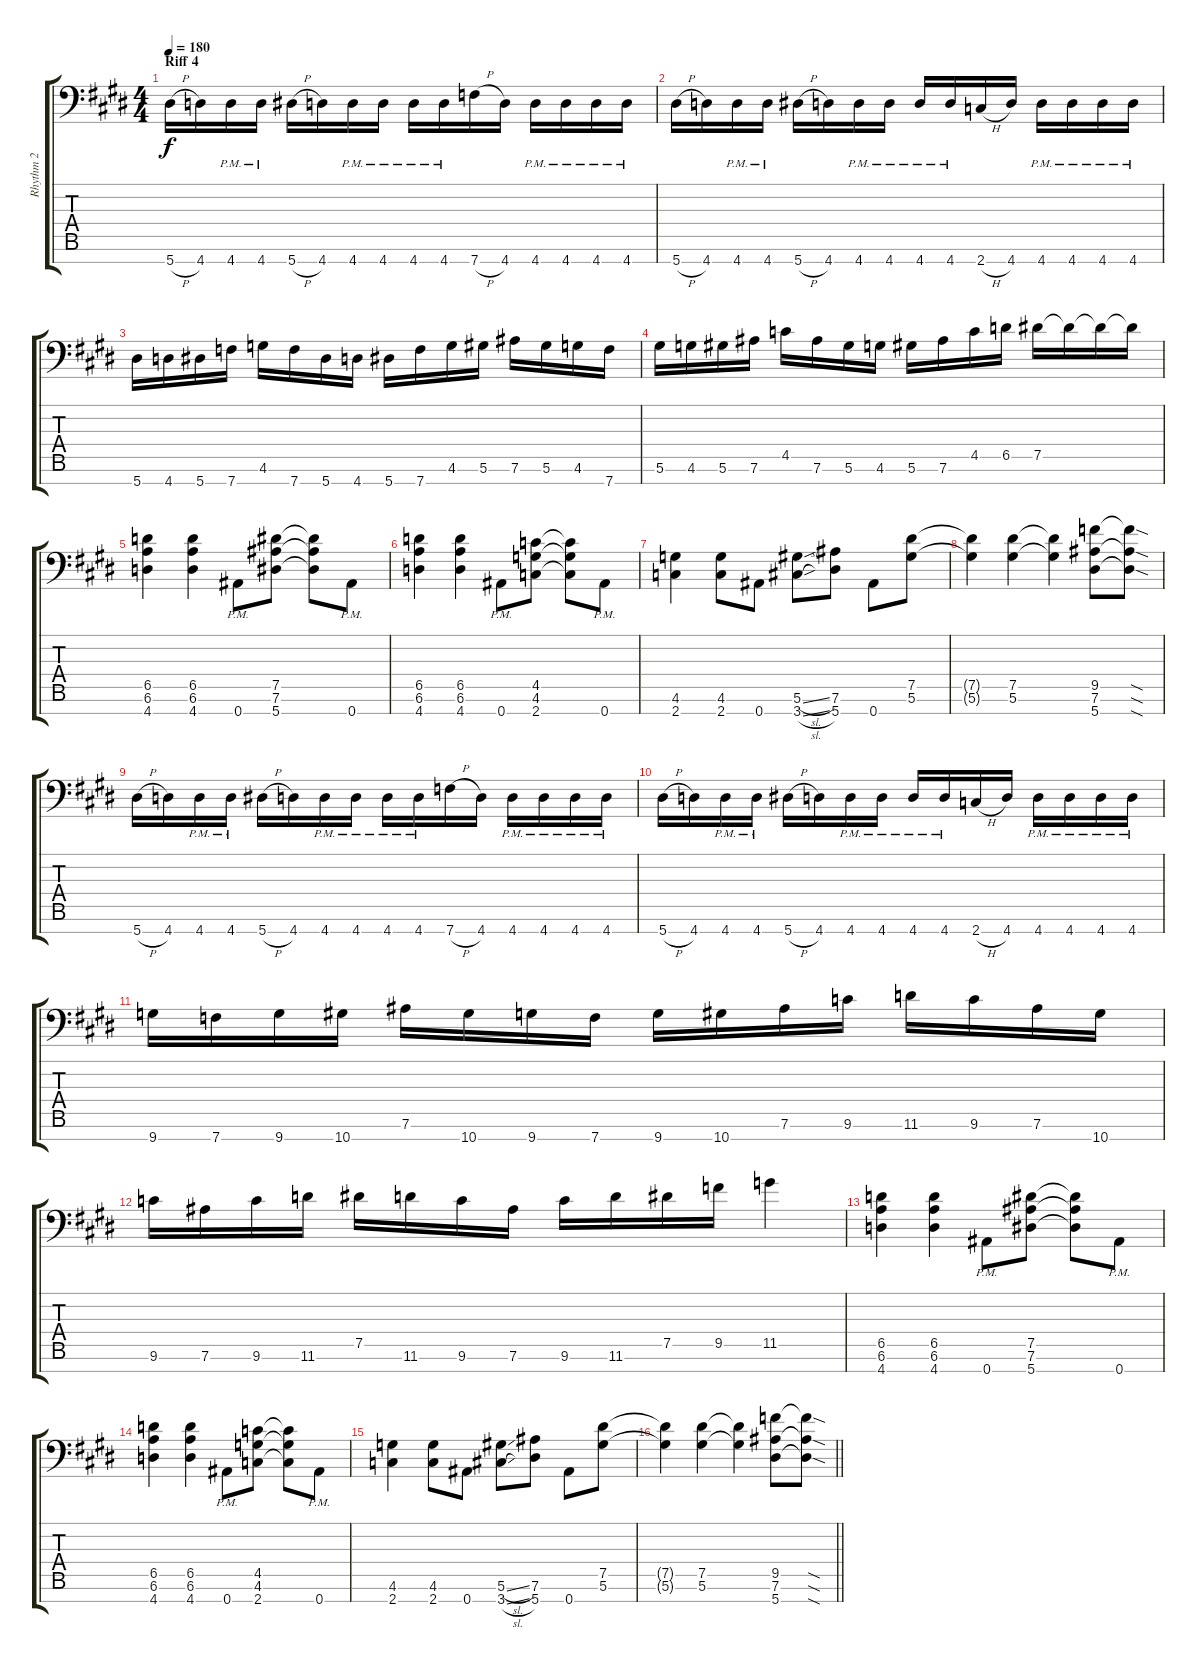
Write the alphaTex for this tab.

\track ("Rhythm 2" "Rhythm 2") {instrument distortionguitar}
\staff {score tabs}
\tuning (Eb4 Bb3 Gb3 Db3 Ab2 Eb2 Bb1) {hide}
\ts (4 4)
\section ("" "Riff 4")
\tempo 180
\clef f4
\ks e
5.7{h}.16{dy f} 4.7.16 4.7{pm}.16 4.7{pm}.16 5.7{h}.16 4.7.16 4.7{pm}.16 4.7{pm}.16 4.7{pm}.16 4.7{pm}.16 7.7{h}.16 4.7.16 4.7{pm}.16 4.7{pm}.16 4.7{pm}.16 4.7{pm}.16 |
5.7{h}.16 4.7.16 4.7{pm}.16 4.7{pm}.16 5.7{h}.16 4.7.16 4.7{pm}.16 4.7{pm}.16 4.7{pm}.16 4.7{pm}.16 2.7{h}.16 4.7.16 4.7{pm}.16 4.7{pm}.16 4.7{pm}.16 4.7{pm}.16 |
5.7.16 4.7.16 5.7.16 7.7.16 4.6.16 7.7.16 5.7.16 4.7.16 5.7.16 7.7.16 4.6.16 5.6.16 7.6.16 5.6.16 4.6.16 7.7.16 |
5.6.16 4.6.16 5.6.16 7.6.16 4.5.16 7.6.16 5.6.16 4.6.16 5.6.16 7.6.16 4.5.16 6.5.16 7.5.16 7.5{t}.16 7.5{t}.16 7.5{t}.16 |
(6.5 6.6 4.7).4 (6.5 6.6 4.7).4 0.7{pm}.8 (7.5 7.6 5.7).8 (7.5{t} 7.6{t} 5.7{t}).8 0.7{pm}.8 |
(6.5 6.6 4.7).4 (6.5 6.6 4.7).4 0.7{pm}.8 (4.5 4.6 2.7).8 (4.5{t} 4.6{t} 2.7{t}).8 0.7{pm}.8 |
(4.6 2.7).4 (4.6 2.7).8 0.7.8 (5.6{sl} 3.7{sl}).8 (7.6 5.7).8 0.7.8 (7.5 5.6).8 |
(7.5{t} 5.6{t}).4 (7.5 5.6).4 (7.5{t} 5.6{t}).4 (9.5 7.6 5.7).8 (9.5{sod t} 7.6{sod t} 5.7{sod t}).8 |
5.7{h}.16 4.7.16 4.7{pm}.16 4.7{pm}.16 5.7{h}.16 4.7.16 4.7{pm}.16 4.7{pm}.16 4.7{pm}.16 4.7{pm}.16 7.7{h}.16 4.7.16 4.7{pm}.16 4.7{pm}.16 4.7{pm}.16 4.7{pm}.16 |
5.7{h}.16 4.7.16 4.7{pm}.16 4.7{pm}.16 5.7{h}.16 4.7.16 4.7{pm}.16 4.7{pm}.16 4.7{pm}.16 4.7{pm}.16 2.7{h}.16 4.7.16 4.7{pm}.16 4.7{pm}.16 4.7{pm}.16 4.7{pm}.16 |
9.7.16 7.7.16 9.7.16 10.7.16 7.6.16 10.7.16 9.7.16 7.7.16 9.7.16 10.7.16 7.6.16 9.6.16 11.6.16 9.6.16 7.6.16 10.7.16 |
9.6.16 7.6.16 9.6.16 11.6.16 7.5.16 11.6.16 9.6.16 7.6.16 9.6.16 11.6.16 7.5.16 9.5.16 11.5.4 |
(6.5 6.6 4.7).4 (6.5 6.6 4.7).4 0.7{pm}.8 (7.5 7.6 5.7).8 (7.5{t} 7.6{t} 5.7{t}).8 0.7{pm}.8 |
(6.5 6.6 4.7).4 (6.5 6.6 4.7).4 0.7{pm}.8 (4.5 4.6 2.7).8 (4.5{t} 4.6{t} 2.7{t}).8 0.7{pm}.8 |
(4.6 2.7).4 (4.6 2.7).8 0.7.8 (5.6{sl} 3.7{sl}).8 (7.6 5.7).8 0.7.8 (7.5 5.6).8 |
\barLineRight lightlight
(7.5{t} 5.6{t}).4 (7.5 5.6).4 (7.5{t} 5.6{t}).4 (9.5 7.6 5.7).8 (9.5{sod t} 7.6{sod t} 5.7{sod t}).8
